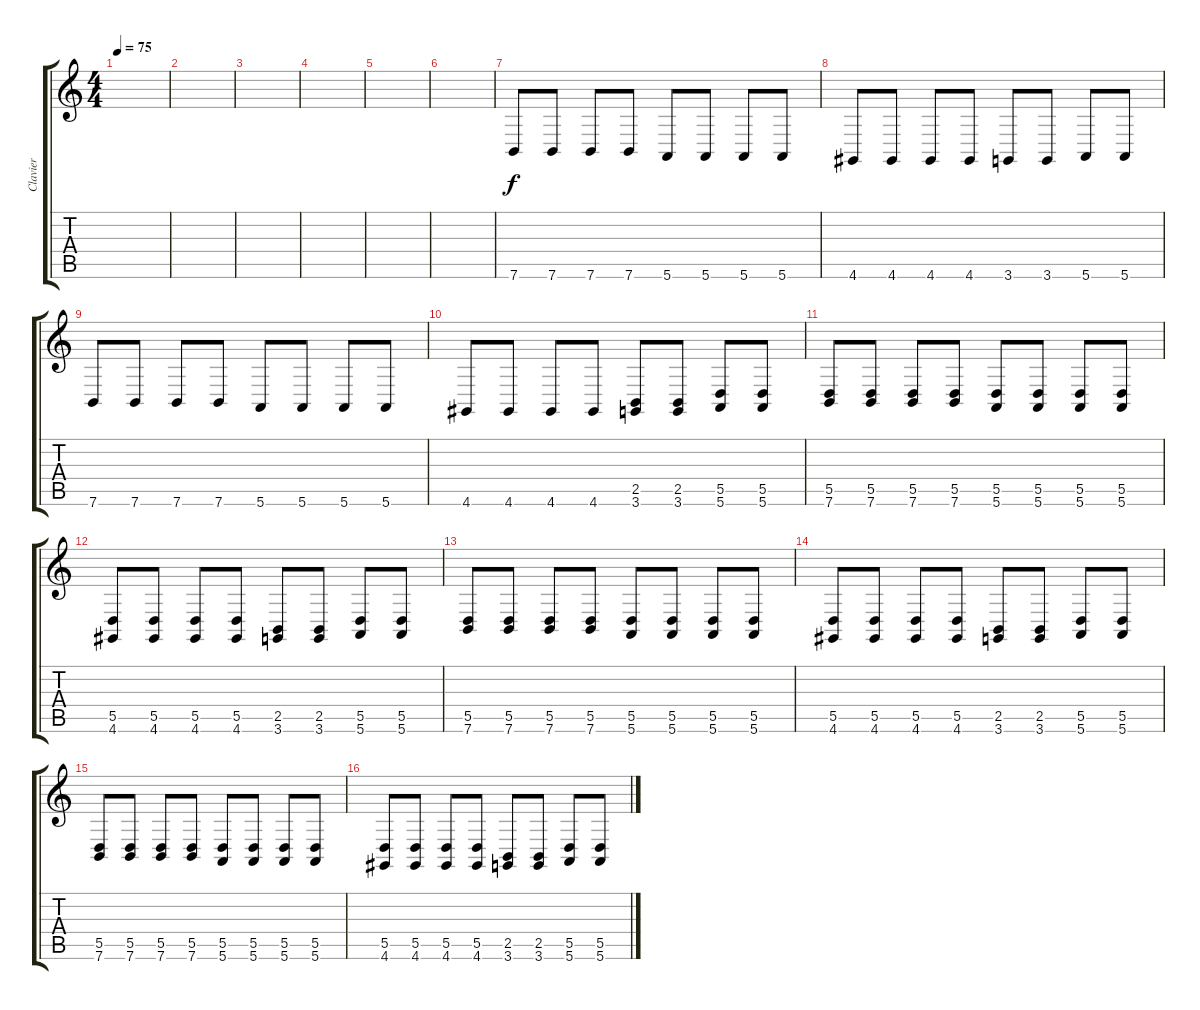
\track ("Clavier" "Clavier") {instrument clavinet}
\staff {score tabs}
\tuning (E4 B3 G3 D3 A2 E2) {hide}
\ts (4 4)
\tempo 75
\clef g2
\ks c
|
|
|
|
|
|
7.6.8 7.6.8 7.6.8 7.6.8 5.6.8 5.6.8 5.6.8 5.6.8 |
4.6.8 4.6.8 4.6.8 4.6.8 3.6.8 3.6.8 5.6.8 5.6.8 |
7.6.8 7.6.8 7.6.8 7.6.8 5.6.8 5.6.8 5.6.8 5.6.8 |
4.6.8 4.6.8 4.6.8 4.6.8 (2.5 3.6).8 (2.5 3.6).8 (5.5 5.6).8 (5.5 5.6).8 |
(5.5 7.6).8 (5.5 7.6).8 (5.5 7.6).8 (5.5 7.6).8 (5.5 5.6).8 (5.5 5.6).8 (5.5 5.6).8 (5.5 5.6).8 |
(5.5 4.6).8 (5.5 4.6).8 (5.5 4.6).8 (5.5 4.6).8 (2.5 3.6).8 (2.5 3.6).8 (5.5 5.6).8 (5.5 5.6).8 |
(5.5 7.6).8 (5.5 7.6).8 (5.5 7.6).8 (5.5 7.6).8 (5.5 5.6).8 (5.5 5.6).8 (5.5 5.6).8 (5.5 5.6).8 |
(5.5 4.6).8 (5.5 4.6).8 (5.5 4.6).8 (5.5 4.6).8 (2.5 3.6).8 (2.5 3.6).8 (5.5 5.6).8 (5.5 5.6).8 |
(5.5 7.6).8 (5.5 7.6).8 (5.5 7.6).8 (5.5 7.6).8 (5.5 5.6).8 (5.5 5.6).8 (5.5 5.6).8 (5.5 5.6).8 |
(5.5 4.6).8 (5.5 4.6).8 (5.5 4.6).8 (5.5 4.6).8 (2.5 3.6).8 (2.5 3.6).8 (5.5 5.6).8 (5.5 5.6).8
